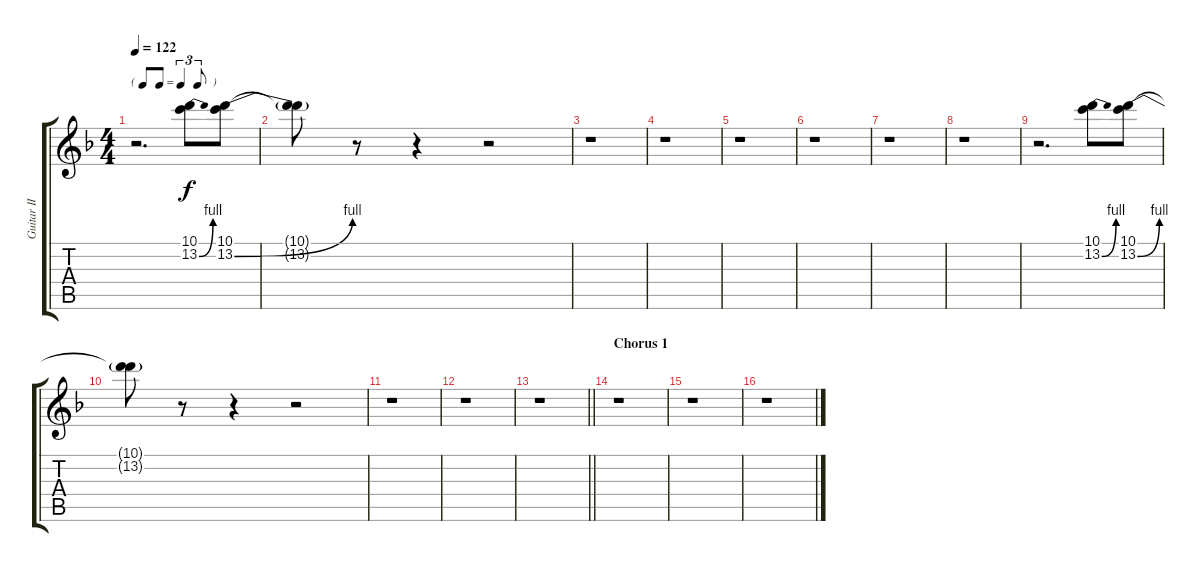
\track ("Guitar II" "Guitar II") {instrument distortionguitar}
\staff {score tabs}
\tuning (E4 B3 G3 D3 A2 D2) {hide}
\ts (4 4)
\tf triplet8th
\tempo 122
\clef g2
\ks dminor
r.2{d dy f} (10.1 13.2{be (bend 0 0 60 4)}).8 (10.1 13.2{be (bend 0 0 60 4)}).8 |
(10.1{t} 13.2{t}).8 r.8 r.4 r.2 |
r.1 |
r.1 |
r.1 |
r.1 |
r.1 |
r.1 |
r.2{d} (10.1 13.2{be (bend 0 0 60 4)}).8 (10.1 13.2{be (bend 0 0 60 4)}).8 |
(10.1{t} 13.2{t}).8 r.8 r.4 r.2 |
r.1 |
r.1 |
\barLineRight lightlight
r.1 |
\section ("" "Chorus 1")
r.1 |
r.1 |
r.1
